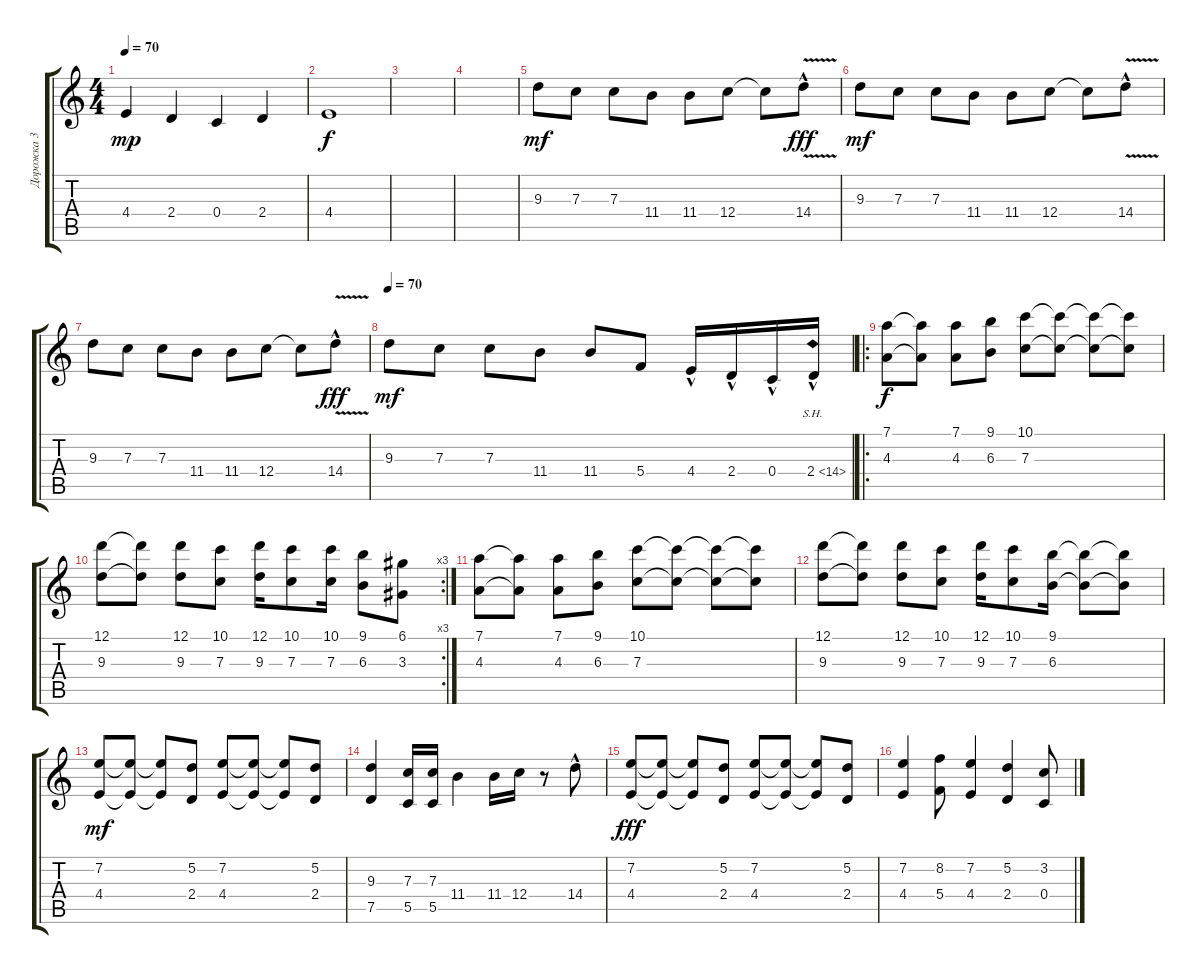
\track ("Дорожка 3" "Дорожка 3") {instrument acousticguitarnylon}
\staff {score tabs}
\tuning (D4 A3 F3 C3 G2 D2) {hide}
\ts (4 4)
\tempo 70
\clef g2
\ks c
4.4.4{dy mp} 2.4.4 0.4.4 2.4.4 |
4.4.1{dy f} |
|
|
9.3.8{dy mf} 7.3.8 7.3.8 11.4.8 11.4.8 12.4.8 12.4{t}.8 14.4{v hac}.8{dy fff} |
9.3.8{dy mf} 7.3.8 7.3.8 11.4.8 11.4.8 12.4.8 12.4{t}.8 14.4{v hac}.8 |
9.3.8 7.3.8 7.3.8 11.4.8 11.4.8 12.4.8 12.4{t}.8 14.4{v hac}.8{dy fff} |
\tempo 70
9.3.8{dy mf} 7.3.8 7.3.8 11.4.8 11.4.8 5.4.8 4.4{hac}.16 2.4{hac}.16 0.4{hac}.16 2.4{sh 12 hac}.16 |
\ro
(7.1 4.3).8{dy f} (7.1{t} 4.3{t}).8 (7.1 4.3).8 (9.1 6.3).8 (10.1 7.3).8 (10.1{t} 7.3{t}).8 (10.1{t} 7.3{t}).8 (10.1{t} 7.3{t}).8 |
\rc 3
(12.1 9.3).8 (12.1{t} 9.3{t}).8 (12.1 9.3).8 (10.1 7.3).8 (12.1 9.3).16 (10.1 7.3).8 (10.1 7.3).16 (9.1 6.3).8 (6.1 3.3).8 |
(7.1 4.3).8 (7.1{t} 4.3{t}).8 (7.1 4.3).8 (9.1 6.3).8 (10.1 7.3).8 (10.1{t} 7.3{t}).8 (10.1{t} 7.3{t}).8 (10.1{t} 7.3{t}).8 |
(12.1 9.3).8 (12.1{t} 9.3{t}).8 (12.1 9.3).8 (10.1 7.3).8 (12.1 9.3).16 (10.1 7.3).8 (9.1 6.3).16 (9.1{t} 6.3{t}).8 (9.1{t} 6.3{t}).8 |
(7.2 4.4).8{dy mf} (7.2{t} 4.4{t}).8 (7.2{t} 4.4{t}).8 (5.2 2.4).8 (7.2 4.4).8 (7.2{t} 4.4{t}).8 (7.2{t} 4.4{t}).8 (5.2 2.4).8 |
(9.3 7.5).4 (7.3 5.5).16 (7.3 5.5).16 11.4.4 11.4.16 12.4.16 r.8 14.4{hac}.8 |
(7.2 4.4).8{dy fff} (7.2{t} 4.4{t}).8 (7.2{t} 4.4{t}).8 (5.2 2.4).8 (7.2 4.4).8 (7.2{t} 4.4{t}).8 (7.2{t} 4.4{t}).8 (5.2 2.4).8 |
(7.2 4.4).4 (8.2 5.4).8 (7.2 4.4).4 (5.2 2.4).4 (3.2 0.4).8
